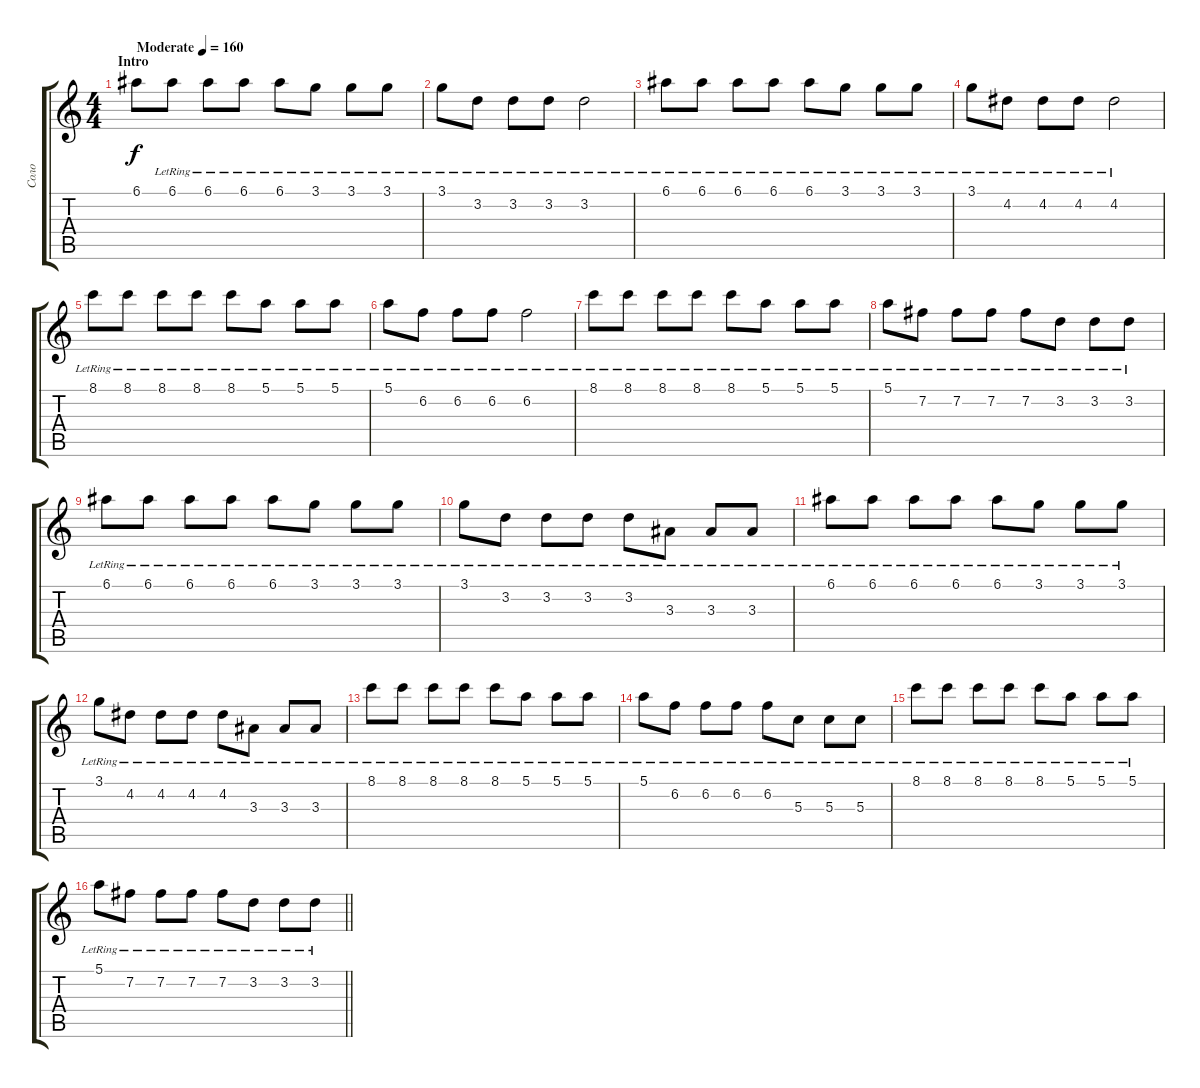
\track ("Соло" "Соло") {instrument overdrivenguitar}
\staff {score tabs}
\tuning (E4 B3 G3 D3 A2 E2) {hide}
\ts (4 4)
\section ("" "Intro")
\tempo (160 "Moderate")
\clef g2
\ks c
6.1.8{dy f instrument overdrivenguitar} 6.1{lr}.8 6.1{lr}.8 6.1{lr}.8 6.1{lr}.8 3.1{lr}.8 3.1{lr}.8 3.1{lr}.8 |
3.1{lr}.8 3.2{lr}.8 3.2{lr}.8 3.2{lr}.8 3.2{lr}.2 |
6.1{lr}.8 6.1{lr}.8 6.1{lr}.8 6.1{lr}.8 6.1{lr}.8 3.1{lr}.8 3.1{lr}.8 3.1{lr}.8 |
3.1{lr}.8 4.2{lr}.8 4.2{lr}.8 4.2{lr}.8 4.2{lr}.2 |
8.1{lr}.8 8.1{lr}.8 8.1{lr}.8 8.1{lr}.8 8.1{lr}.8 5.1{lr}.8 5.1{lr}.8 5.1{lr}.8 |
5.1{lr}.8 6.2{lr}.8 6.2{lr}.8 6.2{lr}.8 6.2{lr}.2 |
8.1{lr}.8 8.1{lr}.8 8.1{lr}.8 8.1{lr}.8 8.1{lr}.8 5.1{lr}.8 5.1{lr}.8 5.1{lr}.8 |
5.1{lr}.8 7.2{lr}.8 7.2{lr}.8 7.2{lr}.8 7.2{lr}.8 3.2{lr}.8 3.2{lr}.8 3.2{lr}.8 |
6.1{lr}.8 6.1{lr}.8 6.1{lr}.8 6.1{lr}.8 6.1{lr}.8 3.1{lr}.8 3.1{lr}.8 3.1{lr}.8 |
3.1{lr}.8 3.2{lr}.8 3.2{lr}.8 3.2{lr}.8 3.2{lr}.8 3.3{lr}.8 3.3{lr}.8 3.3{lr}.8 |
6.1{lr}.8 6.1{lr}.8 6.1{lr}.8 6.1{lr}.8 6.1{lr}.8 3.1{lr}.8 3.1{lr}.8 3.1{lr}.8 |
3.1{lr}.8 4.2{lr}.8 4.2{lr}.8 4.2{lr}.8 4.2{lr}.8 3.3{lr}.8 3.3{lr}.8 3.3{lr}.8 |
8.1{lr}.8 8.1{lr}.8 8.1{lr}.8 8.1{lr}.8 8.1{lr}.8 5.1{lr}.8 5.1{lr}.8 5.1{lr}.8 |
5.1{lr}.8 6.2{lr}.8 6.2{lr}.8 6.2{lr}.8 6.2{lr}.8 5.3{lr}.8 5.3{lr}.8 5.3{lr}.8 |
8.1{lr}.8 8.1{lr}.8 8.1{lr}.8 8.1{lr}.8 8.1{lr}.8 5.1{lr}.8 5.1{lr}.8 5.1{lr}.8 |
\barLineRight lightlight
5.1{lr}.8 7.2{lr}.8 7.2{lr}.8 7.2{lr}.8 7.2{lr}.8 3.2{lr}.8 3.2{lr}.8 3.2{lr}.8
